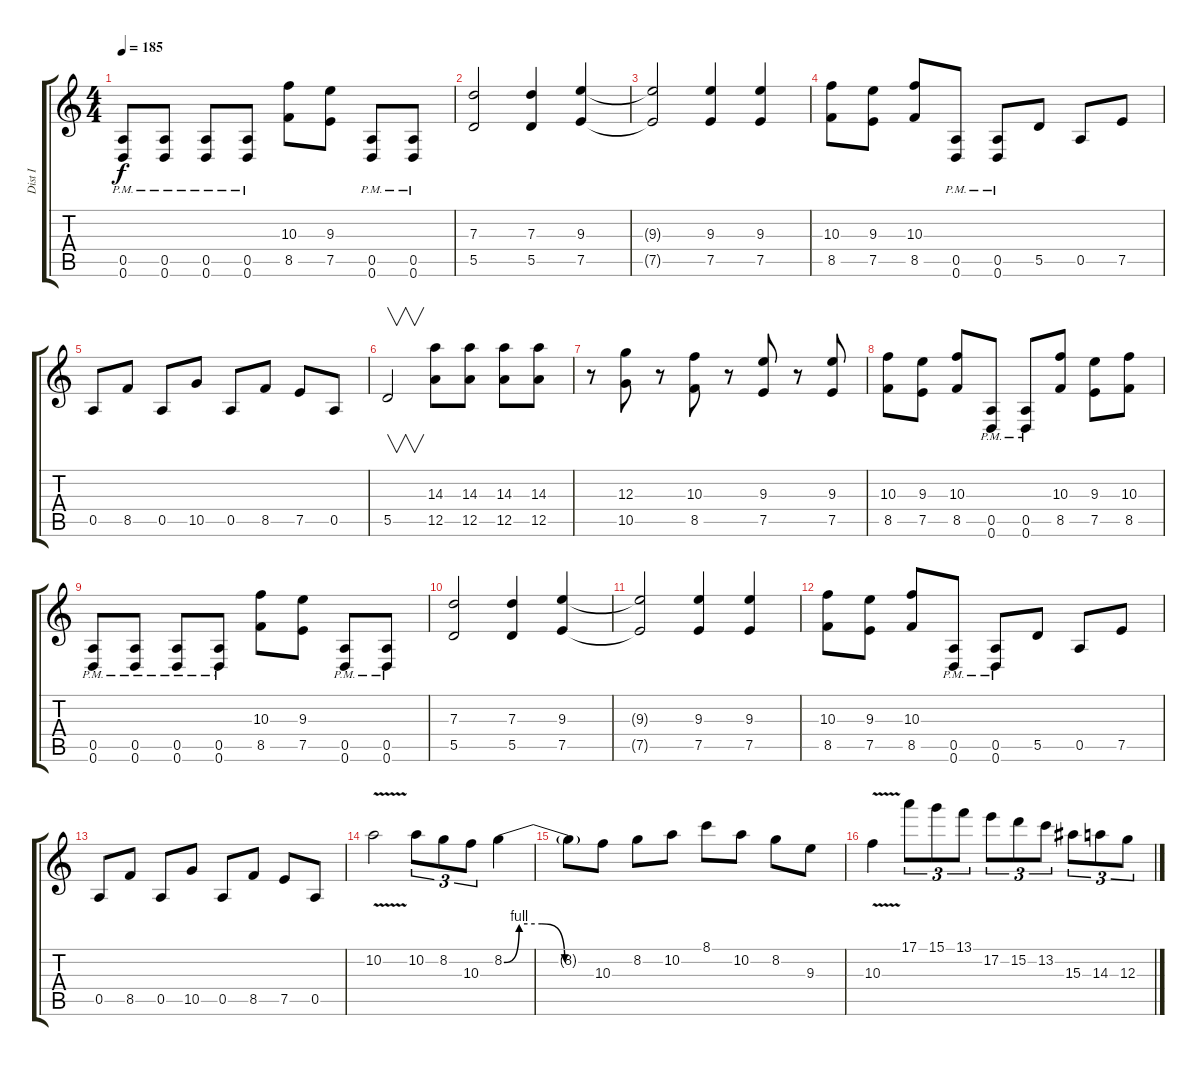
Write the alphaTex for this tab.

\track ("Dist I" "Dist I") {instrument distortionguitar}
\staff {score tabs}
\tuning (E4 B3 G3 D3 A2 D2) {hide}
\ts (4 4)
\tempo 185
\clef g2
\ks c
(0.5{pm} 0.6{pm}).8{dy f} (0.5{pm} 0.6{pm}).8 (0.5{pm} 0.6{pm}).8 (0.5{pm} 0.6{pm}).8 (10.3 8.5).8 (9.3 7.5).8 (0.5{pm} 0.6{pm}).8 (0.5{pm} 0.6{pm}).8 |
(7.3 5.5).2 (7.3 5.5).4 (9.3 7.5).4 |
(9.3{t} 7.5{t}).2 (9.3 7.5).4 (9.3 7.5).4 |
(10.3 8.5).8 (9.3 7.5).8 (10.3 8.5).8 (0.5{pm} 0.6{pm}).8 (0.5{pm} 0.6{pm}).8 5.5.8 0.5.8 7.5.8 |
0.5.8 8.5.8 0.5.8 10.5.8 0.5.8 8.5.8 7.5.8 0.5.8 |
5.5.2{v} (14.3 12.5).8 (14.3 12.5).8 (14.3 12.5).8 (14.3 12.5).8 |
r.8 (12.3 10.5).8 r.8 (10.3 8.5).8 r.8 (9.3 7.5).8 r.8 (9.3 7.5).8 |
(10.3 8.5).8 (9.3 7.5).8 (10.3 8.5).8 (0.5{pm} 0.6{pm}).8 (0.5{pm} 0.6{pm}).8 (10.3 8.5).8 (9.3 7.5).8 (10.3 8.5).8 |
(0.5{pm} 0.6{pm}).8 (0.5{pm} 0.6{pm}).8 (0.5{pm} 0.6{pm}).8 (0.5{pm} 0.6{pm}).8 (10.3 8.5).8 (9.3 7.5).8 (0.5{pm} 0.6{pm}).8 (0.5{pm} 0.6{pm}).8 |
(7.3 5.5).2 (7.3 5.5).4 (9.3 7.5).4 |
(9.3{t} 7.5{t}).2 (9.3 7.5).4 (9.3 7.5).4 |
(10.3 8.5).8 (9.3 7.5).8 (10.3 8.5).8 (0.5{pm} 0.6{pm}).8 (0.5{pm} 0.6{pm}).8 5.5.8 0.5.8 7.5.8 |
0.5.8 8.5.8 0.5.8 10.5.8 0.5.8 8.5.8 7.5.8 0.5.8 |
10.2{v}.2 10.2.8{tu (3 2)} 8.2.8{tu (3 2)} 10.3.8{tu (3 2)} 8.2{be (custom 0 0 10 4 25 4 40 0 60 0)}.4 |
8.2{t}.8 10.3.8 8.2.8 10.2.8 8.1.8 10.2.8 8.2.8 9.3.8 |
10.3{v}.4 17.1.8{tu (3 2)} 15.1.8{tu (3 2)} 13.1.8{tu (3 2)} 17.2.8{tu (3 2)} 15.2.8{tu (3 2)} 13.2.8{tu (3 2)} 15.3.8{tu (3 2)} 14.3.8{tu (3 2)} 12.3.8{tu (3 2)}
